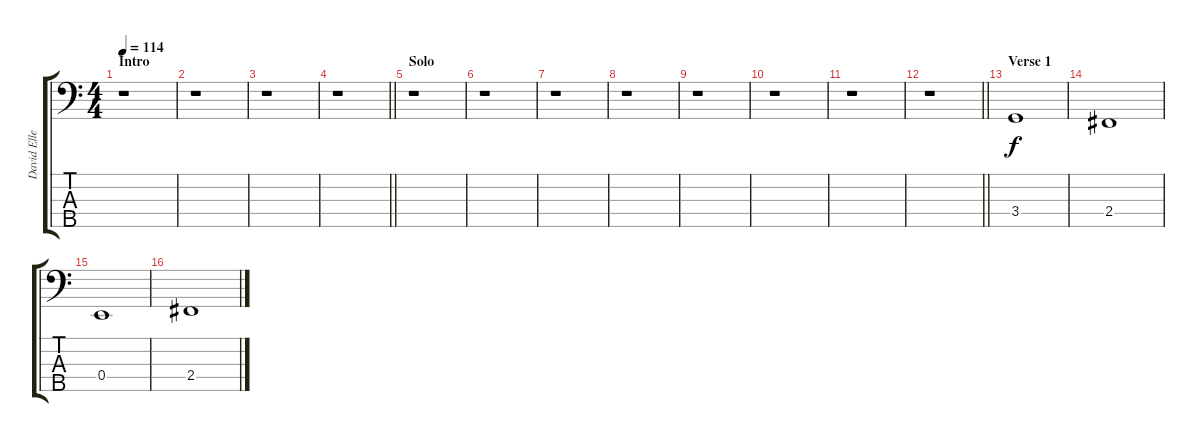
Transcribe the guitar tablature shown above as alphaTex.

\track ("David Ellefson" "David Elle") {instrument electricbassfinger}
\staff {score tabs}
\tuning (G2 D2 A1 E1 B0) {hide}
\ts (4 4)
\section ("" "Intro")
\tempo 114
\clef f4
\ks c
r.1{dy f instrument electricbassfinger} |
r.1 |
r.1 |
\barLineRight lightlight
r.1 |
\section ("" "Solo")
r.1 |
r.1 |
r.1 |
r.1 |
r.1 |
r.1 |
r.1 |
\barLineRight lightlight
r.1 |
\section ("" "Verse 1")
3.4.1 |
2.4.1 |
0.4.1 |
2.4.1
